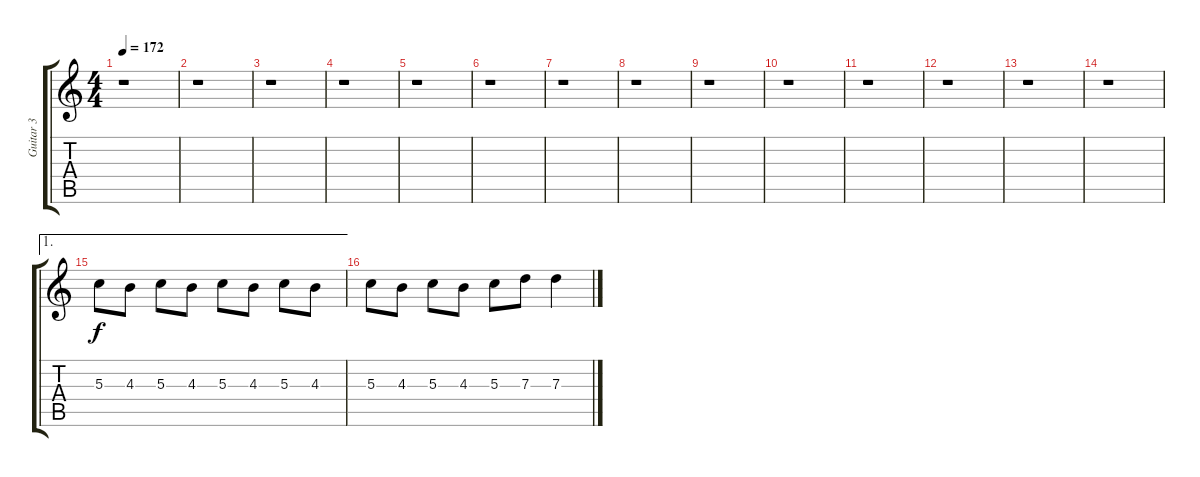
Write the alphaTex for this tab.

\track ("Guitar 3" "Guitar 3") {instrument distortionguitar}
\staff {score tabs}
\tuning (E4 B3 G3 D3 A2 E2) {hide}
\ts (4 4)
\tempo 172
\clef g2
\ks c
r.1{dy f} |
r.1 |
r.1 |
r.1 |
r.1 |
r.1 |
r.1 |
r.1 |
r.1 |
r.1 |
r.1 |
r.1 |
r.1 |
r.1 |
\ae 1
5.3.8 4.3.8 5.3.8 4.3.8 5.3.8 4.3.8 5.3.8 4.3.8 |
5.3.8 4.3.8 5.3.8 4.3.8 5.3.8 7.3.8 7.3.4
